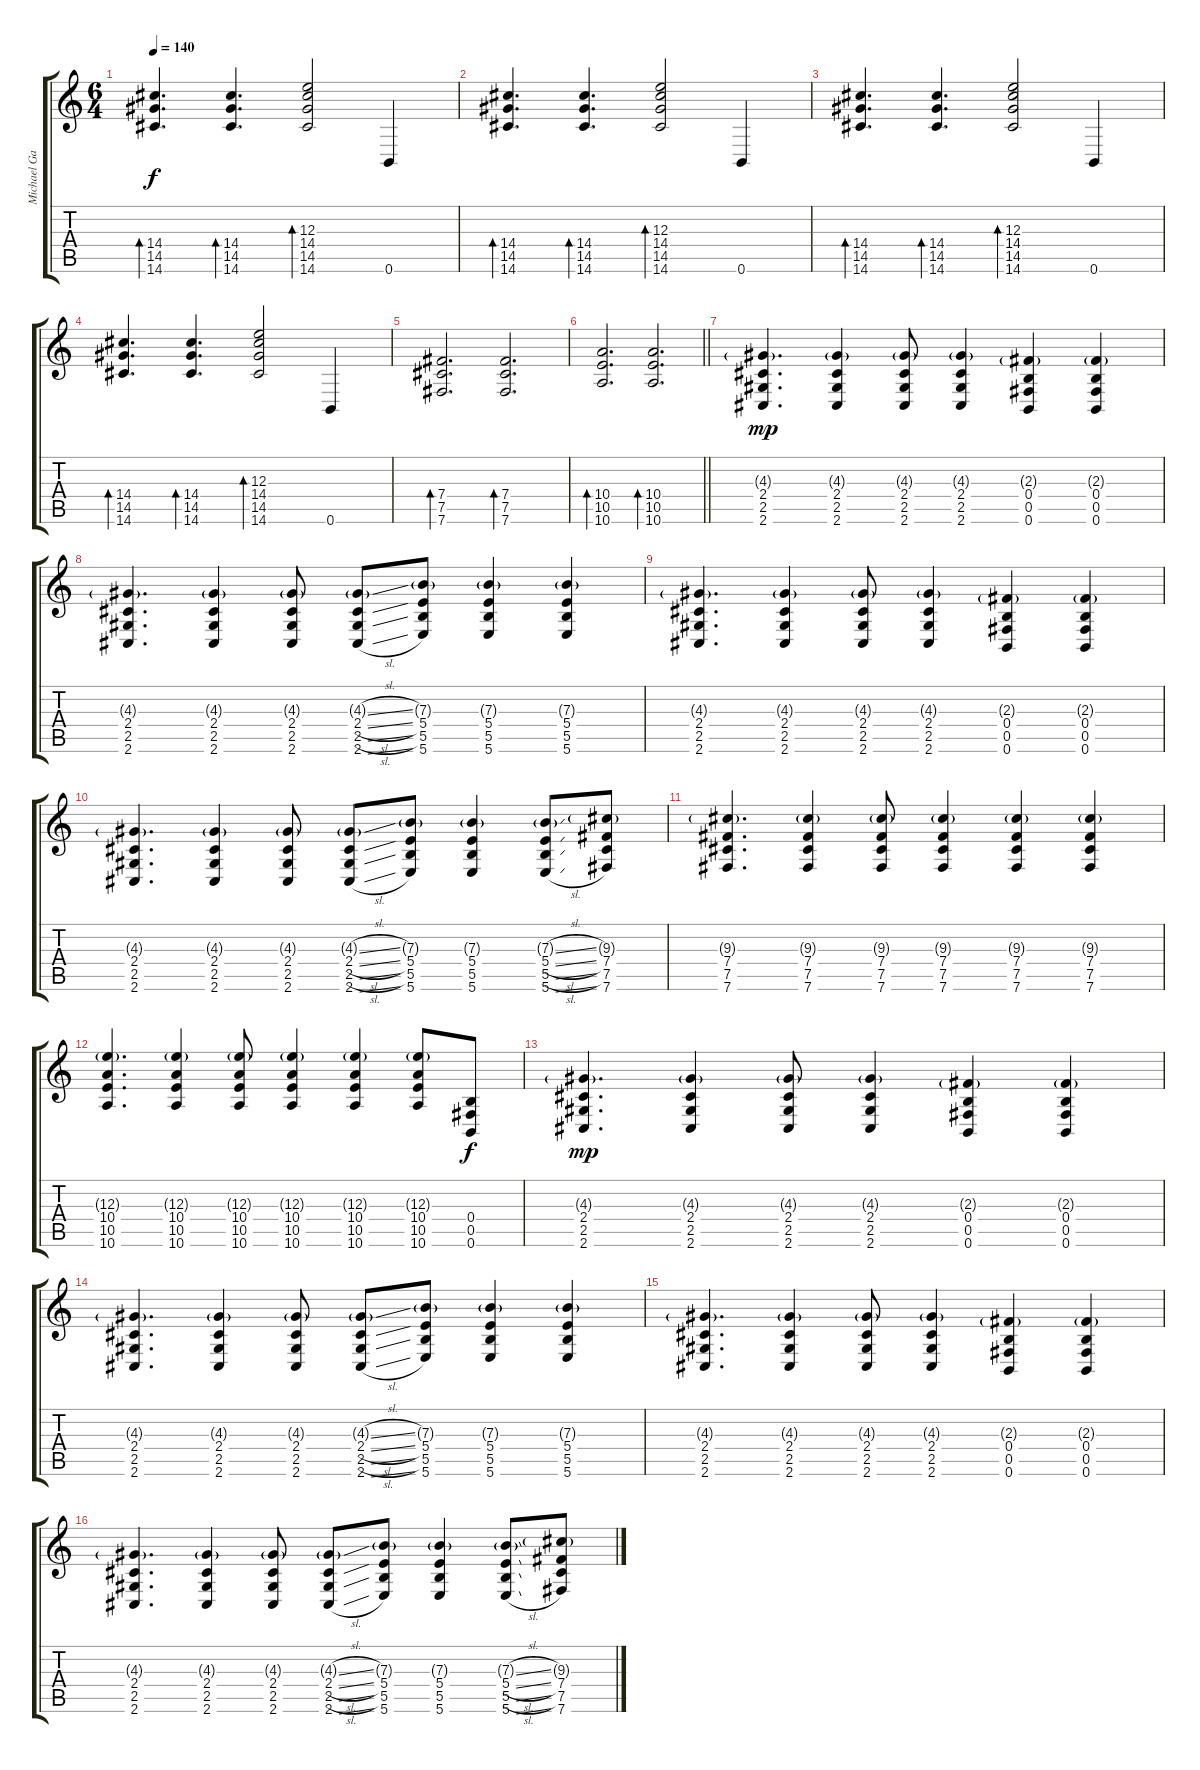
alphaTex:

\track ("Michael Gallagher" "Michael Ga") {instrument distortionguitar}
\staff {score tabs}
\tuning (Db4 Ab3 E3 B2 Gb2 B1) {hide}
\ts (6 4)
\tempo 140
\clef g2
\ks c
(14.4 14.5 14.6).4{d bd 240 dy f} (14.4 14.5 14.6).4{d bd 240} (12.3 14.4 14.5 14.6).2{bd 240} 0.6.4 |
(14.4 14.5 14.6).4{d bd 240} (14.4 14.5 14.6).4{d bd 240} (12.3 14.4 14.5 14.6).2{bd 240} 0.6.4 |
(14.4 14.5 14.6).4{d bd 240} (14.4 14.5 14.6).4{d bd 240} (12.3 14.4 14.5 14.6).2{bd 240} 0.6.4 |
(14.4 14.5 14.6).4{d bd 240} (14.4 14.5 14.6).4{d bd 240} (12.3 14.4 14.5 14.6).2{bd 240} 0.6.4 |
(7.4 7.5 7.6).2{d bd 240} (7.4 7.5 7.6).2{d bd 240} |
\barLineRight lightlight
(10.4 10.5 10.6).2{d bd 240} (10.4 10.5 10.6).2{d bd 240} |
\section ("" "")
(4.3{g} 2.4 2.5 2.6).4{d dy mp instrument distortionguitar} (4.3{g} 2.4 2.5 2.6).4 (4.3{g} 2.4 2.5 2.6).8 (4.3{g} 2.4 2.5 2.6).4 (2.3{g} 0.4 0.5 0.6).4 (2.3{g} 0.4 0.5 0.6).4 |
(4.3{g} 2.4 2.5 2.6).4{d} (4.3{g} 2.4 2.5 2.6).4 (4.3{g} 2.4 2.5 2.6).8 (4.3{sl g} 2.4{sl} 2.5{sl} 2.6{sl}).8 (7.3{g} 5.4 5.5 5.6).8 (7.3{g} 5.4 5.5 5.6).4 (7.3{g} 5.4 5.5 5.6).4 |
(4.3{g} 2.4 2.5 2.6).4{d} (4.3{g} 2.4 2.5 2.6).4 (4.3{g} 2.4 2.5 2.6).8 (4.3{g} 2.4 2.5 2.6).4 (2.3{g} 0.4 0.5 0.6).4 (2.3{g} 0.4 0.5 0.6).4 |
(4.3{g} 2.4 2.5 2.6).4{d} (4.3{g} 2.4 2.5 2.6).4 (4.3{g} 2.4 2.5 2.6).8 (4.3{sl g} 2.4{sl} 2.5{sl} 2.6{sl}).8 (7.3{g} 5.4 5.5 5.6).8 (7.3{g} 5.4 5.5 5.6).4 (7.3{sl g} 5.4{sl} 5.5{sl} 5.6{sl}).8 (9.3{g} 7.4 7.5 7.6).8 |
(9.3{g} 7.4 7.5 7.6).4{d} (9.3{g} 7.4 7.5 7.6).4 (9.3{g} 7.4 7.5 7.6).8 (9.3{g} 7.4 7.5 7.6).4 (9.3{g} 7.4 7.5 7.6).4 (9.3{g} 7.4 7.5 7.6).4 |
(12.3{g} 10.4 10.5 10.6).4{d} (12.3{g} 10.4 10.5 10.6).4 (12.3{g} 10.4 10.5 10.6).8 (12.3{g} 10.4 10.5 10.6).4 (12.3{g} 10.4 10.5 10.6).4 (12.3{g} 10.4 10.5 10.6).8 (0.4 0.5 0.6).8{dy f} |
(4.3{g} 2.4 2.5 2.6).4{d dy mp} (4.3{g} 2.4 2.5 2.6).4 (4.3{g} 2.4 2.5 2.6).8 (4.3{g} 2.4 2.5 2.6).4 (2.3{g} 0.4 0.5 0.6).4 (2.3{g} 0.4 0.5 0.6).4 |
(4.3{g} 2.4 2.5 2.6).4{d} (4.3{g} 2.4 2.5 2.6).4 (4.3{g} 2.4 2.5 2.6).8 (4.3{sl g} 2.4{sl} 2.5{sl} 2.6{sl}).8 (7.3{g} 5.4 5.5 5.6).8 (7.3{g} 5.4 5.5 5.6).4 (7.3{g} 5.4 5.5 5.6).4 |
(4.3{g} 2.4 2.5 2.6).4{d} (4.3{g} 2.4 2.5 2.6).4 (4.3{g} 2.4 2.5 2.6).8 (4.3{g} 2.4 2.5 2.6).4 (2.3{g} 0.4 0.5 0.6).4 (2.3{g} 0.4 0.5 0.6).4 |
(4.3{g} 2.4 2.5 2.6).4{d} (4.3{g} 2.4 2.5 2.6).4 (4.3{g} 2.4 2.5 2.6).8 (4.3{sl g} 2.4{sl} 2.5{sl} 2.6{sl}).8 (7.3{g} 5.4 5.5 5.6).8 (7.3{g} 5.4 5.5 5.6).4 (7.3{sl g} 5.4{sl} 5.5{sl} 5.6{sl}).8 (9.3{g} 7.4 7.5 7.6).8
